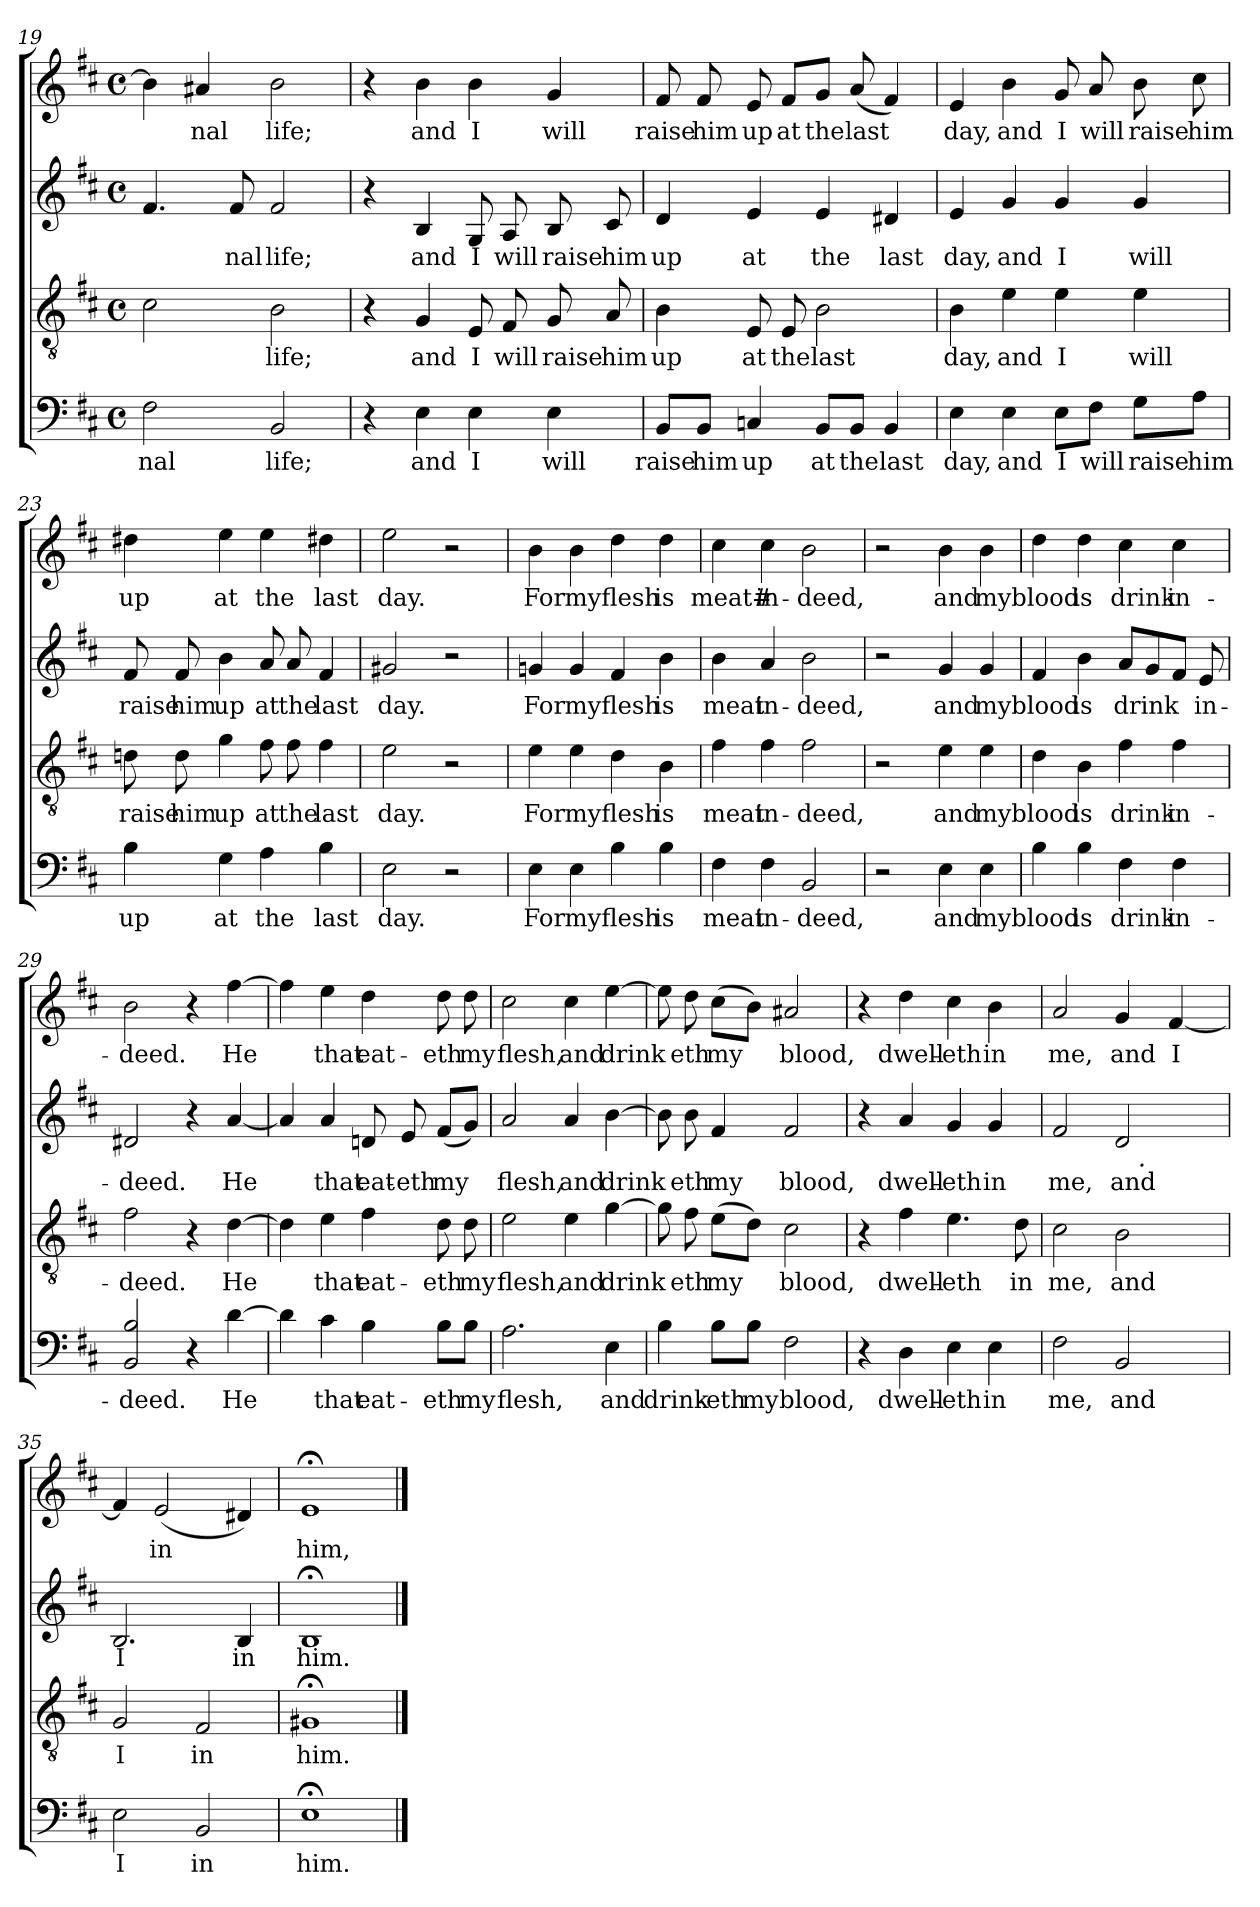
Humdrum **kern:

**kern	**text	**kern	**text	**kern	**text	**kern	**text
*part4	*part4	*part3	*part3	*part2	*part2	*part1	*part1
*staff4	*staff4	*staff3	*staff3	*staff2	*staff2	*staff1	*staff1
*clefF4	*	*clefGv2	*	*clefG2	*	*clefG2	*
*k[f#c#]	*	*k[f#c#]	*	*k[f#c#]	*	*k[f#c#]	*
*D:	*	*D:	*	*D:	*	*D:	*
*M4/4	*	*M4/4	*	*M4/4	*	*M4/4	*
*met(c)	*	*met(c)	*	*met(c)	*	*met(c)	*
=19	=19	=19	=19	=19	=19	=19	=19
!	!LO:LY:b	!	!	!	!	!	!
2F#\	-nal	2c#\	.	4.f#/	.	4b\]	.
!	!	!	!	!	!	!	!LO:LY:b
.	.	.	.	.	.	4a#/	nal
!	!	!	!	!	!LO:LY:b	!	!
.	.	.	.	8f#/	nal	.	.
!	!LO:LY:b	!	!LO:LY:b	!	!LO:LY:b	!	!LO:LY:b
2BB/	life;	2B\	life;	2f#/	life;	2b\	life;
=20	=20	=20	=20	=20	=20	=20	=20
4r	.	4r	.	4r	.	4r	.
!	!LO:LY:b	!	!LO:LY:b	!	!LO:LY:b	!	!LO:LY:b
4E\	and	4G/	and	4B/	and	4b\	and
!	!LO:LY:b	!	!LO:LY:b	!	!LO:LY:b	!	!LO:LY:b
4E\	I	8E/	I	8G/	I	4b\	I
!	!	!	!LO:LY:b	!	!LO:LY:b	!	!
.	.	8F#/	will	8A/	will	.	.
!	!LO:LY:b	!	!LO:LY:b	!	!LO:LY:b	!	!LO:LY:b
4E\	will	8G/	raise	8B/	raise	4g/	will
!	!	!	!LO:LY:b	!	!LO:LY:b	!	!
.	.	8A/	him	8c#/	him	.	.
!!LO:PB:g=z
=21	=21	=21	=21	=21	=21	=21	=21
!	!LO:LY:b	!	!LO:LY:b	!	!LO:LY:b	!	!LO:LY:b
8BB/L	raise	4B\	up	4d/	up	8f#/	raise
!	!LO:LY:b	!	!	!	!	!	!LO:LY:b
8BB/J	him	.	.	.	.	8f#/	him
!	!LO:LY:b	!	!LO:LY:b	!	!LO:LY:b	!	!LO:LY:b
4Cn/	up	8E/	at	4e/	at	8e/	up
!	!	!	!LO:LY:b	!	!	!	!LO:LY:b
.	.	8E/	the	.	.	8f#/L	at
!	!LO:LY:b	!	!LO:LY:b	!	!LO:LY:b	!	!LO:LY:b
8BB/L	at	2B\	last	4e/	the	8g/J	the
!	!LO:LY:b	!	!	!	!	!	!LO:LY:b
8BB/J	the	.	.	.	.	(<8a/	last
!	!LO:LY:b	!	!	!	!LO:LY:b	!	!
4BB/	last	.	.	4d#X/	last	4f#/)	.
=22	=22	=22	=22	=22	=22	=22	=22
!	!LO:LY:b	!	!LO:LY:b	!	!LO:LY:b	!	!LO:LY:b
4E\	day,	4B\	day,	4e/	day,	4e/	day,
!	!LO:LY:b	!	!LO:LY:b	!	!LO:LY:b	!	!LO:LY:b
4E\	and	4e\	and	4g/	and	4b\	and
!	!LO:LY:b	!	!LO:LY:b	!	!LO:LY:b	!	!LO:LY:b
8E\L	I	4e\	I	4g/	I	8g/	I
!	!LO:LY:b	!	!	!	!	!	!LO:LY:b
8F#\J	will	.	.	.	.	8a/	will
!	!LO:LY:b	!	!LO:LY:b	!	!LO:LY:b	!	!LO:LY:b
8G\L	raise	4e\	will	4g/	will	8b\	raise
!	!LO:LY:b	!	!	!	!	!	!LO:LY:b
8A\J	him	.	.	.	.	8cc#\	him
=23	=23	=23	=23	=23	=23	=23	=23
!	!LO:LY:b	!	!LO:LY:b	!	!LO:LY:b	!	!LO:LY:b
4B\	up	8dni\	raise	8f#/	raise	4dd#X\	up
!	!	!	!LO:LY:b	!	!LO:LY:b	!	!
.	.	8d\	him	8f#/	him	.	.
!	!LO:LY:b	!	!LO:LY:b	!	!LO:LY:b	!	!LO:LY:b
4G\	at	4g\	up	4b\	up	4ee\	at
!	!LO:LY:b	!	!LO:LY:b	!	!LO:LY:b	!	!LO:LY:b
4A\	the	8f#\	at	8a/	at	4ee\	the
!	!	!	!LO:LY:b	!	!LO:LY:b	!	!
.	.	8f#\	the	8a/	the	.	.
!	!LO:LY:b	!	!LO:LY:b	!	!LO:LY:b	!	!LO:LY:b
4B\	last	4f#\	last	4f#/	last	4dd#X\	last
=24	=24	=24	=24	=24	=24	=24	=24
!	!LO:LY:b	!	!LO:LY:b	!	!LO:LY:b	!	!LO:LY:b
2E\	day.	2e\	day.	2g#X/	day.	2ee\	day.
2r	.	2r	.	2r	.	2r	.
=25	=25	=25	=25	=25	=25	=25	=25
!	!LO:LY:b	!	!LO:LY:b	!	!LO:LY:b	!	!LO:LY:b
4E\	For	4e\	For	4gn/	For	4b\	For
!	!LO:LY:b	!	!LO:LY:b	!	!LO:LY:b	!	!LO:LY:b
4E\	my	4e\	my	4g/	my	4b\	my
!	!LO:LY:b	!	!LO:LY:b	!	!LO:LY:b	!	!LO:LY:b
4B\	flesh	4d\	flesh	4f#/	flesh	4dd\	flesh
!	!LO:LY:b	!	!LO:LY:b	!	!LO:LY:b	!	!LO:LY:b
4B\	is	4B\	is	4b\	is	4dd\	is
=26	=26	=26	=26	=26	=26	=26	=26
!	!LO:LY:b	!	!LO:LY:b	!	!LO:LY:b	!	!LO:LY:b
4F#\	meat	4f#\	meat	4b\	meat	4cc#\	meat#
!	!LO:LY:b	!	!LO:LY:b	!	!LO:LY:b	!	!LO:LY:b
4F#\	in-	4f#\	in-	4a/	in-	4cc#\	in-
!	!LO:LY:b	!	!LO:LY:b	!	!LO:LY:b	!	!LO:LY:b
2BB/	-deed,	2f#\	-deed,	2b\	-deed,	2b\	-deed,
!!LO:LB:g=z
=27	=27	=27	=27	=27	=27	=27	=27
2r	.	2r	.	2r	.	2r	.
!	!LO:LY:b	!	!LO:LY:b	!	!LO:LY:b	!	!LO:LY:b
4E\	and	4e\	and	4g/	and	4b\	and
!	!LO:LY:b	!	!LO:LY:b	!	!LO:LY:b	!	!LO:LY:b
4E\	my	4e\	my	4g/	my	4b\	my
=28	=28	=28	=28	=28	=28	=28	=28
!	!LO:LY:b	!	!LO:LY:b	!	!LO:LY:b	!	!LO:LY:b
4B\	blood	4d\	blood	4f#/	blood	4dd\	blood
!	!LO:LY:b	!	!LO:LY:b	!	!LO:LY:b	!	!LO:LY:b
4B\	is	4B\	is	4b\	is	4dd\	is
!	!LO:LY:b	!	!LO:LY:b	!	!LO:LY:b	!	!LO:LY:b
4F#\	drink	4f#\	drink	8a/L	drink	4cc#\	drink
.	.	.	.	8g/	.	.	.
!	!LO:LY:b	!	!LO:LY:b	!	!	!	!LO:LY:b
4F#\	in-	4f#\	in-	8f#/J	.	4cc#\	in-
!	!	!	!	!	!LO:LY:b	!	!
.	.	.	.	8e/	in-	.	.
=29	=29	=29	=29	=29	=29	=29	=29
!	!LO:LY:b	!	!LO:LY:b	!	!LO:LY:b	!	!LO:LY:b
2BB/ 2B/	-deed.	2f#\	-deed.	2d#X/	-deed.	2b\	-deed.
4r	.	4r	.	4r	.	4r	.
!	!LO:LY:b	!	!LO:LY:b	!	!LO:LY:b	!	!LO:LY:b
[>4d\	He	[>4d\	He	[<4a/	He	[>4ff#\	He
=30	=30	=30	=30	=30	=30	=30	=30
4d\]	.	4d\]	.	4a/]	.	4ff#\]	.
!	!LO:LY:b	!	!LO:LY:b	!	!LO:LY:b	!	!LO:LY:b
4c#\	that	4e\	that	4a/	that	4ee\	that
!	!LO:LY:b	!	!LO:LY:b	!	!LO:LY:b	!	!LO:LY:b
4B\	eat-	4f#\	eat-	8dn/	eat-	4dd\	eat-
!	!	!	!	!	!LO:LY:b	!	!
.	.	.	.	8e/	-eth	.	.
!	!LO:LY:b	!	!LO:LY:b	!	!LO:LY:b	!	!LO:LY:b
8B\L	-eth	8d\	-eth	(<8f#/L	my	8dd\	-eth
!	!LO:LY:b	!	!LO:LY:b	!	!	!	!LO:LY:b
8B\J	my	8d\	my	8g/J)	.	8dd\	my
=31	=31	=31	=31	=31	=31	=31	=31
!	!LO:LY:b	!	!LO:LY:b	!	!LO:LY:b	!	!LO:LY:b
2.A\	flesh,	2e\	flesh,	2a/	flesh,	2cc#\	flesh,
!	!	!	!LO:LY:b	!	!LO:LY:b	!	!LO:LY:b
.	.	4e\	and	4a/	and	4cc#\	and
!	!LO:LY:b	!	!LO:LY:b	!	!LO:LY:b	!	!LO:LY:b
4E\	and	[<4g\	drink	[<4b\	drink	[<4ee\	drink
!!LO:LB:g=z
=32	=32	=32	=32	=32	=32	=32	=32
!	!LO:LY:b	!	!	!	!	!	!
4B\	drink-	8g\]	.	8b\]	.	8ee\]	.
!	!	!	!LO:LY:b	!	!LO:LY:b	!	!LO:LY:b
.	.	8f#\	eth	8b\	eth	8dd\	eth
!	!LO:LY:b	!	!LO:LY:b	!	!LO:LY:b	!	!LO:LY:b
8B\L	-eth	(>8e\L	my	4f#/	my	(>8cc#\L	my
!	!LO:LY:b	!	!	!	!	!	!
8B\J	my	8d\J)	.	.	.	8b\J)	.
!	!LO:LY:b	!	!LO:LY:b	!	!LO:LY:b	!	!LO:LY:b
2F#\	blood,	2c#\	blood,	2f#/	blood,	2a#X/	blood,
=33	=33	=33	=33	=33	=33	=33	=33
4r	.	4r	.	4r	.	4r	.
!	!LO:LY:b	!	!LO:LY:b	!	!LO:LY:b	!	!LO:LY:b
4D\	dwell-	4f#\	dwell-	4a/	dwell-	4dd\	dwell-
!	!LO:LY:b	!	!LO:LY:b	!	!LO:LY:b	!	!LO:LY:b
4E\	-eth	4.e\	-eth	4g/	-eth	4cc#\	-eth
!	!LO:LY:b	!	!	!	!LO:LY:b	!	!LO:LY:b
4E\	in	.	.	4g/	in	4b\	in
!	!	!	!LO:LY:b	!	!	!	!
.	.	8d\	in	.	.	.	.
=34	=34	=34	=34	=34	=34	=34	=34
!	!LO:LY:b	!	!LO:LY:b	!	!LO:LY:b	!	!LO:LY:b
*	*	*	*	*^	*	*	*
2F#\	me,	2c#\	me,	2f#/	2ryy	me,	2a/	me,
!	!LO:LY:b	!	!LO:LY:b	!	!	!LO:LY:b	!	!LO:LY:b
2BB/	and	2B\	and	2d/	16.ryy	and	4g/	and
!	!	!	!	!	!LO:TX:b:i:t=.	!	!	!
.	.	.	.	.	4ryy	.	.	.
!	!	!	!	!	!	!	!	!LO:LY:b:rj
.	.	.	.	.	.	.	[<4f#/	I
.	.	.	.	.	8ryy	.	.	.
.	.	.	.	.	32ryy	.	.	.
=35	=35	=35	=35	=35	=35	=35	=35	=35
!	!LO:LY:b	!	!LO:LY:b	!	!	!LO:LY:b	!	!
*	*	*	*	*v	*v	*	*	*
2E\	I	2G/	I	2.B/	I	4f#/]	.
!	!	!	!	!	!	!	!LO:LY:b
.	.	.	.	.	.	(<2e/	in
!	!LO:LY:b	!	!LO:LY:b	!	!	!	!
2BB/	in	2F#/	in	.	.	.	.
!	!	!	!	!	!LO:LY:b	!	!
.	.	.	.	4B/	in	4d#X/)	.
=36	=36	=36	=36	=36	=36	=36	=36
!	!LO:LY:b	!	!LO:LY:b	!	!LO:LY:b	!	!LO:LY:b
1E;<	him.	1G#X;	him.	1B;	him.	1e;	him,
==	==	==	==	==	==	==	==
*-	*-	*-	*-	*-	*-	*-	*-
